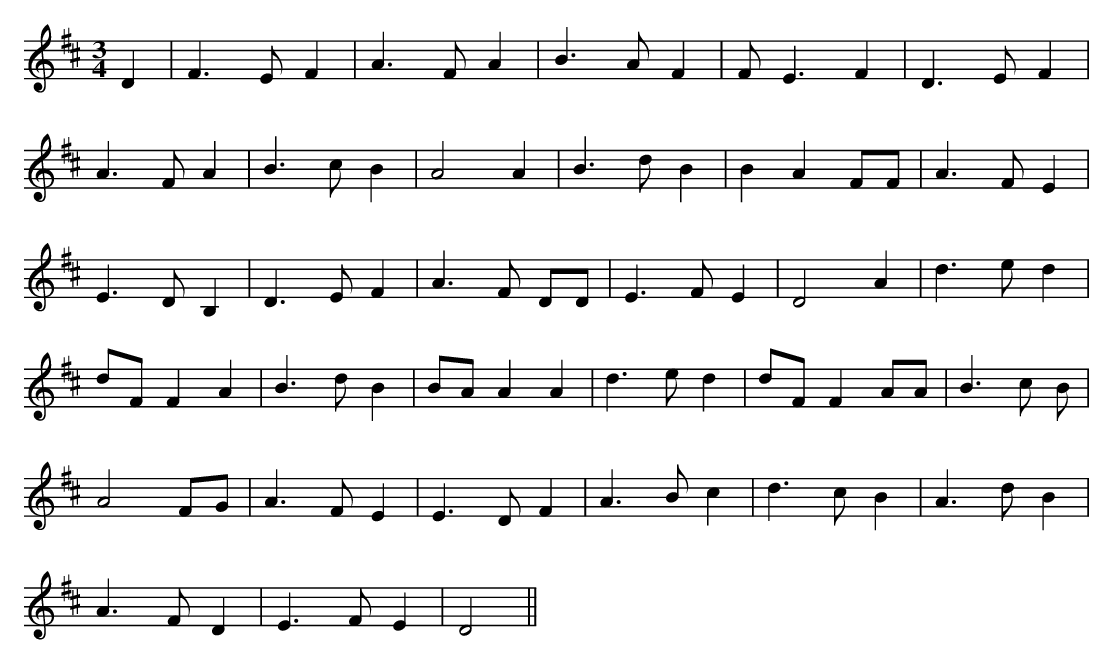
X:1
M:3/4
K:D
D2|F3EF2|A3FA2|B3A F2|FE3F2|D3EF2|
A3FA2|B3cB2|A4A2|B3dB2|B2A2FF|A3FE2|
E3DB,2|D3EF2|A3F DD|E3 F E2|D4A2|d3e d2|
dF F2 A2|B3 d B2|BA A2 A2|d3 e d2|dF F2 AA|B3 c B|
A4 FG|A3 F E2|E3D F2|A3 B c2|d3 c B2|A3 d B2|
A3 F D2|E3 F E2|D4||
